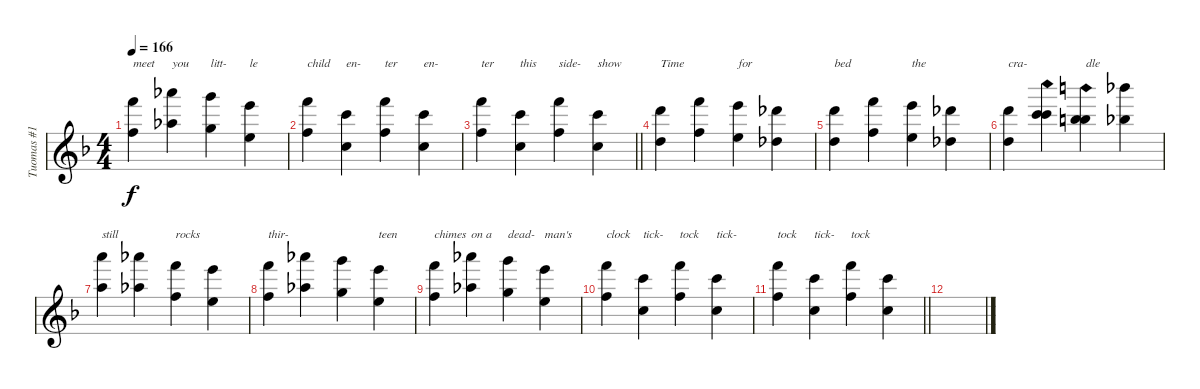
\track ("Tuomas #1" "Tuomas #1") {instrument celesta}
\staff {score}
\tuning (E4 B3 G3 D3 A2 E2) {hide}
\ts (4 4)
\tempo 166
\clef g2
\ks f
(25.1 22.3).4{txt "meet" dy f} (28.1 25.3).4{txt "you"} (27.1 24.3).4{txt "litt-"} (24.1 21.3).4{txt "le"} |
(25.1 22.3).4{txt "child"} (25.2 22.4).4{txt "en-"} (25.1 22.3).4{txt "ter"} (25.2 22.4).4{txt "en-"} |
\barLineRight lightlight
(25.1 22.3).4{txt "ter"} (25.2 22.4).4{txt "this"} (25.1 22.3).4{txt "side-"} (25.2 22.4).4{txt "show"} |
\section ("" "")
(22.1 19.3).4{txt "Time"} (25.1 22.3).4 (24.1 21.3).4{txt "for"} (21.1 18.3).4 |
(22.1 19.3).4{txt "bed"} (25.1 22.3).4 (24.1 21.3).4{txt "the"} (21.1 18.3).4 |
(22.1 19.3).4{txt "cra-"} (20.1{ph 12} 29.3).4 (19.1{ph 12} 28.3).4{txt "dle"} (30.1 27.3).4 |
(29.1 26.3).4{txt "still"} (28.1 25.3).4 (25.1 22.3).4{txt "rocks"} (24.1 21.3).4 |
(25.1 22.3).4{txt "thir-"} (28.1 25.3).4 (27.1 24.3).4 (24.1 21.3).4{txt "teen"} |
(25.1 22.3).4{txt "chimes"} (28.1 25.3).4{txt "on a"} (27.1 24.3).4{txt "dead-"} (24.1 21.3).4{txt "man's"} |
(25.1 22.3).4{txt "clock"} (25.2 22.4).4{txt "tick-"} (25.1 22.3).4{txt "tock"} (25.2 22.4).4{txt "tick-"} |
\barLineRight lightlight
(25.1 22.3).4{txt "tock"} (25.2 22.4).4{txt "tick-"} (25.1 22.3).4{txt "tock"} (25.2 22.4).4 |
\section ("" "")
